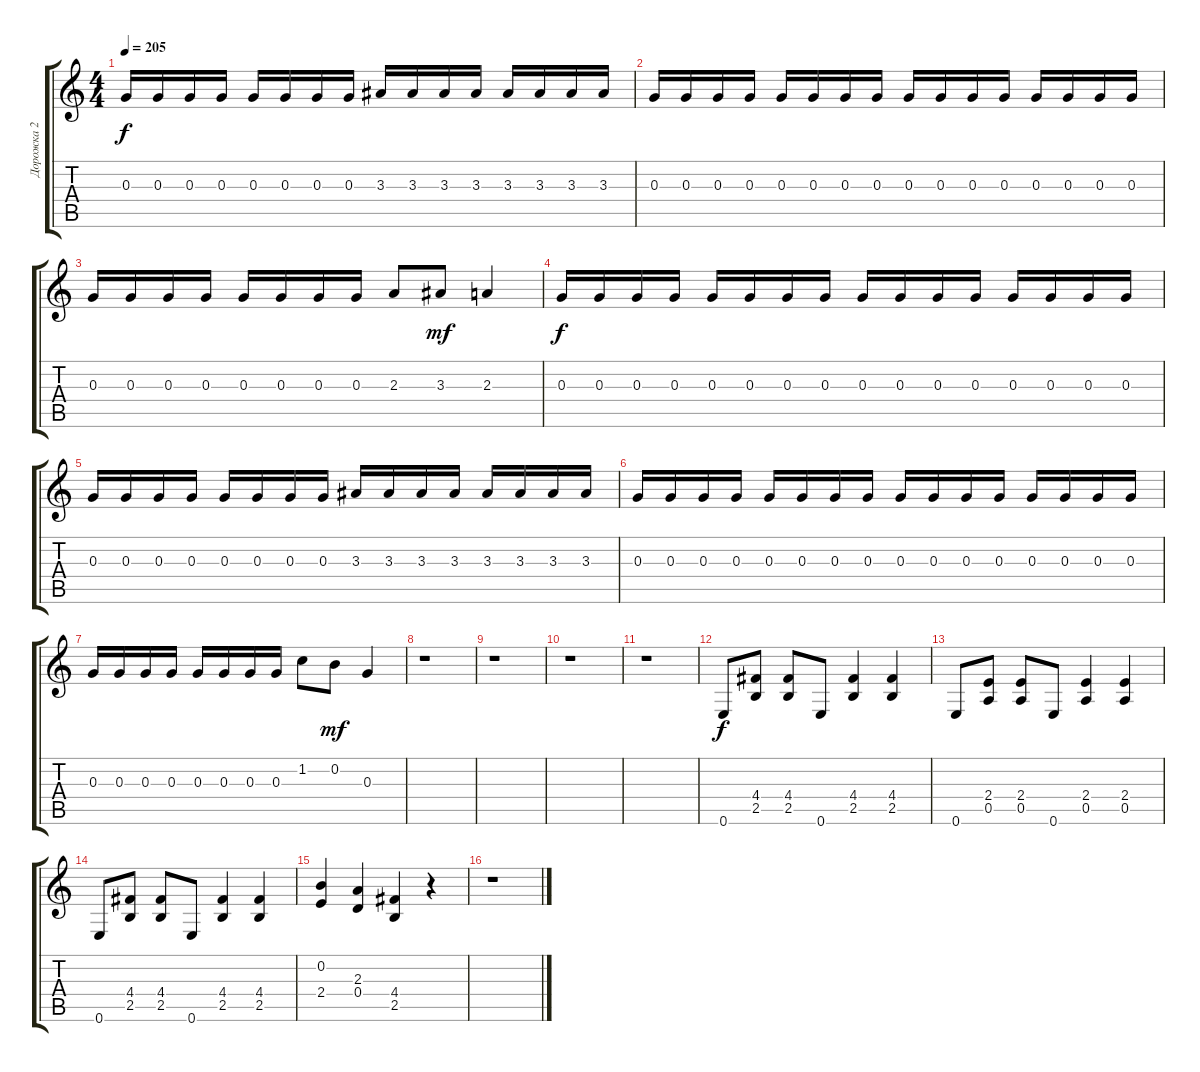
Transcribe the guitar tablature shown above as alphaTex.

\track ("Дорожка 2" "Дорожка 2") {instrument distortionguitar}
\staff {score tabs}
\tuning (E4 B3 G3 D3 A2 E2) {hide}
\ts (4 4)
\tempo 205
\clef g2
\ks c
0.3.16{dy f} 0.3.16 0.3.16 0.3.16 0.3.16 0.3.16 0.3.16 0.3.16 3.3.16 3.3.16 3.3.16 3.3.16 3.3.16 3.3.16 3.3.16 3.3.16 |
0.3.16 0.3.16 0.3.16 0.3.16 0.3.16 0.3.16 0.3.16 0.3.16 0.3.16 0.3.16 0.3.16 0.3.16 0.3.16 0.3.16 0.3.16 0.3.16 |
0.3.16 0.3.16 0.3.16 0.3.16 0.3.16 0.3.16 0.3.16 0.3.16 2.3.8 3.3.8{dy mf} 2.3.4 |
0.3.16{dy f} 0.3.16 0.3.16 0.3.16 0.3.16 0.3.16 0.3.16 0.3.16 0.3.16 0.3.16 0.3.16 0.3.16 0.3.16 0.3.16 0.3.16 0.3.16 |
0.3.16 0.3.16 0.3.16 0.3.16 0.3.16 0.3.16 0.3.16 0.3.16 3.3.16 3.3.16 3.3.16 3.3.16 3.3.16 3.3.16 3.3.16 3.3.16 |
0.3.16 0.3.16 0.3.16 0.3.16 0.3.16 0.3.16 0.3.16 0.3.16 0.3.16 0.3.16 0.3.16 0.3.16 0.3.16 0.3.16 0.3.16 0.3.16 |
0.3.16 0.3.16 0.3.16 0.3.16 0.3.16 0.3.16 0.3.16 0.3.16 1.2.8 0.2.8{dy mf} 0.3.4 |
r.1 |
r.1 |
r.1 |
r.1 |
0.6.8{dy f} (4.4 2.5).8 (4.4 2.5).8 0.6.8 (4.4 2.5).4 (4.4 2.5).4 |
0.6.8 (2.4 0.5).8 (2.4 0.5).8 0.6.8 (2.4 0.5).4 (2.4 0.5).4 |
0.6.8 (4.4 2.5).8 (4.4 2.5).8 0.6.8 (4.4 2.5).4 (4.4 2.5).4 |
(0.2 2.4).4 (2.3 0.4).4 (4.4 2.5).4 r.4 |
r.1
